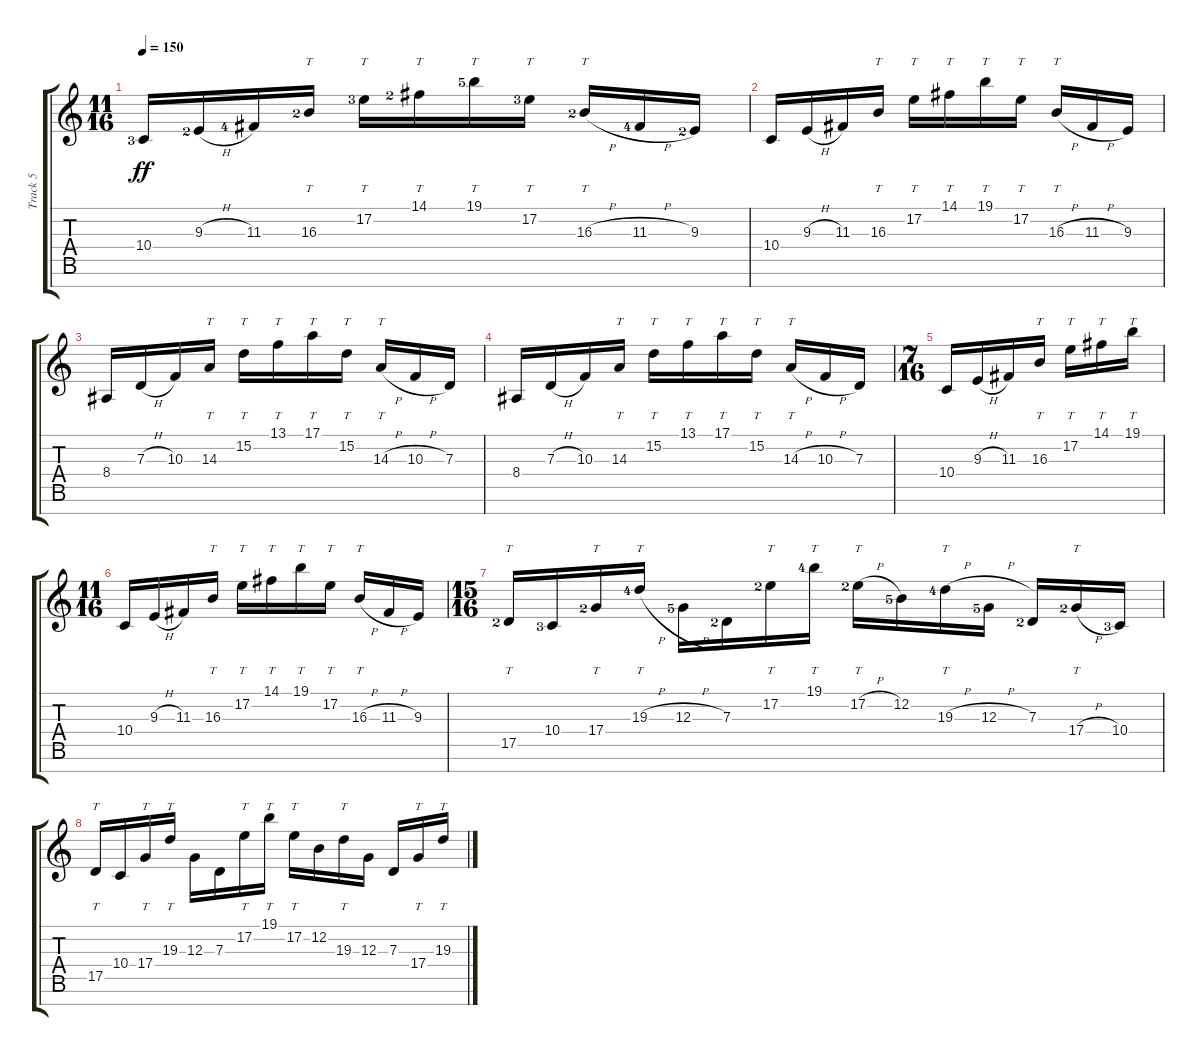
\track ("Track 5" "Track 5") {instrument acousticgrandpiano}
\staff {score tabs}
\tuning (E4 B3 G3 D3 A2 E2 B1) {hide}
\ts (11 16)
\tempo 150
\clef g2
\ks c
10.4{lf 3}.16{dy ff} 9.3{h lf 2}.16 11.3{lf 4}.16 16.3{rf 2}.16{tt} 17.2{rf 3}.16{tt} 14.1{rf 2}.16{tt} 19.1{rf 5}.16{tt} 17.2{rf 3}.16{tt} 16.3{h rf 2}.16{tt} 11.3{h lf 4}.16 9.3{lf 2}.16 |
10.4.16 9.3{h}.16 11.3.16 16.3.16{tt} 17.2.16{tt} 14.1.16{tt} 19.1.16{tt} 17.2.16{tt} 16.3{h}.16{tt} 11.3{h}.16 9.3.16 |
8.4.16 7.3{h}.16 10.3.16 14.3.16{tt} 15.2.16{tt} 13.1.16{tt} 17.1.16{tt} 15.2.16{tt} 14.3{h}.16{tt} 10.3{h}.16 7.3.16 |
8.4.16 7.3{h}.16 10.3.16 14.3.16{tt} 15.2.16{tt} 13.1.16{tt} 17.1.16{tt} 15.2.16{tt} 14.3{h}.16{tt} 10.3{h}.16 7.3.16 |
\ts (7 16)
10.4.16 9.3{h}.16 11.3.16 16.3.16{tt} 17.2.16{tt} 14.1.16{tt} 19.1.16{tt} |
\ts (11 16)
10.4.16 9.3{h}.16 11.3.16 16.3.16{tt} 17.2.16{tt} 14.1.16{tt} 19.1.16{tt} 17.2.16{tt} 16.3{h}.16{tt} 11.3{h}.16 9.3.16 |
\ts (15 16)
17.5{rf 2}.16{tt} 10.4{lf 3}.16 17.4{rf 2}.16{tt} 19.3{h rf 4}.16{tt} 12.3{h lf 5}.16 7.3{lf 2}.16 17.2{rf 2}.16{tt} 19.1{rf 4}.16{tt} 17.2{h rf 2}.16{tt} 12.2{lf 5}.16 19.3{h rf 4}.16{tt} 12.3{h lf 5}.16 7.3{lf 2}.16 17.4{h rf 2}.16{tt} 10.4{lf 3}.16 |
17.5.16{tt} 10.4.16 17.4.16{tt} 19.3.16{tt} 12.3.16 7.3.16 17.2.16{tt} 19.1.16{tt} 17.2.16{tt} 12.2.16 19.3.16{tt} 12.3.16 7.3.16 17.4.16{tt} 19.3.16{tt}
